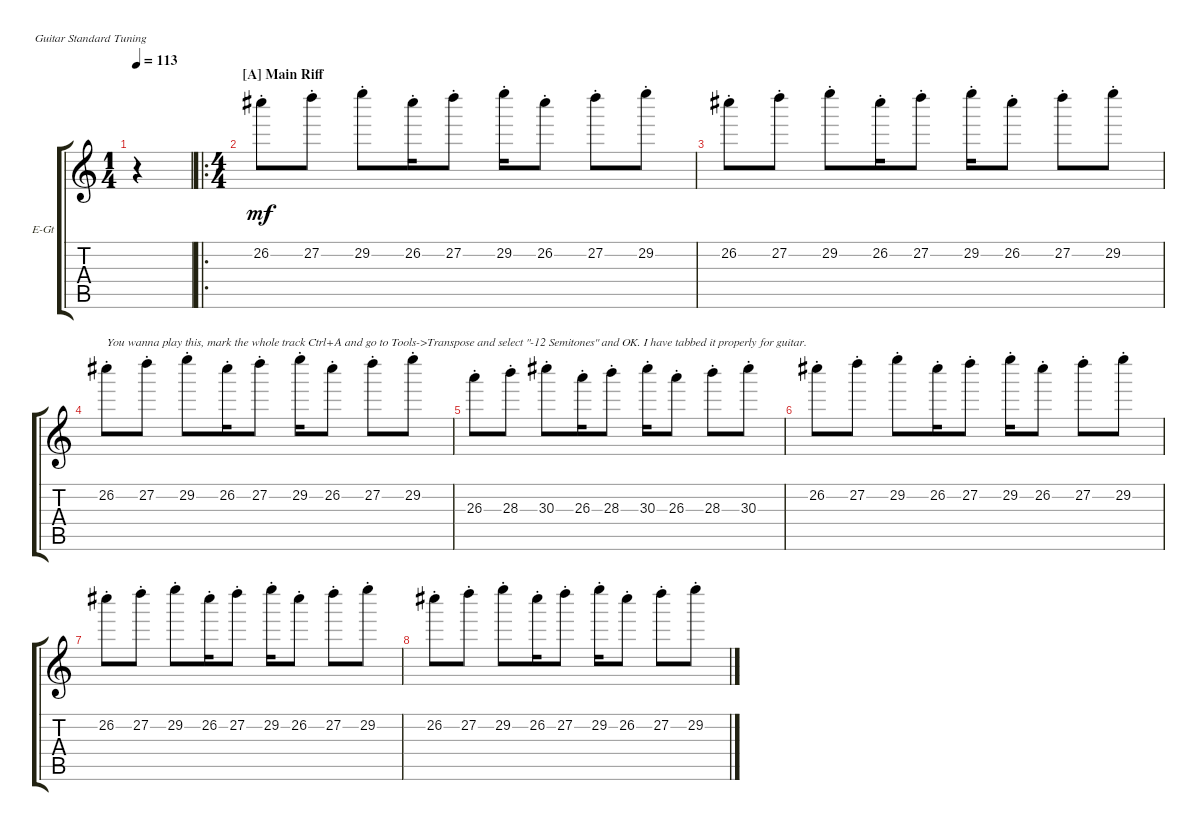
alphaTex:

\defaultSystemsLayout 4
\bracketExtendMode groupsimilarinstruments
\firstSystemTrackNameOrientation horizontal
\otherSystemsTrackNameOrientation horizontal
\track ("Harmonic Rhythm" "E-Gt") {instrument distortionguitar}
\staff {score tabs}
\tuning (E4 B3 G3 D3 A2 E2)
\ts (1 4)
\tempo 113
\clef g2
\ks c
r.4{dy mf instrument distortionguitar} |
\ro
\ts (4 4)
\section ("A" "Main Riff")
\scale
0.485477 26.2{st}.8 27.2{st}.8 29.2{st}.8 26.2{st}.16 27.2{st}.8 29.2{st}.16 26.2{st}.8 27.2{st}.8 29.2{st}.8 |
\scale
0.257261 26.2{st}.8 27.2{st}.8 29.2{st}.8 26.2{st}.16 27.2{st}.8 29.2{st}.16 26.2{st}.8 27.2{st}.8 29.2{st}.8 |
\scale
0.257261 26.2{st}.8{txt "You wanna play this, mark the whole track Ctrl+A and go to Tools->Transpose and select \"-12 Semitones\" and OK. I have tabbed it properly for guitar."} 27.2{st}.8 29.2{st}.8 26.2{st}.16 27.2{st}.8 29.2{st}.16 26.2{st}.8 27.2{st}.8 29.2{st}.8 |
\scale
0.313131 26.3{st}.8 28.3{st}.8 30.3{st}.8 26.3{st}.16 28.3{st}.8 30.3{st}.16 26.3{st}.8 28.3{st}.8 30.3{st}.8 |
\scale
0.373737 26.2{st}.8 27.2{st}.8 29.2{st}.8 26.2{st}.16 27.2{st}.8 29.2{st}.16 26.2{st}.8 27.2{st}.8 29.2{st}.8 |
\scale
0.313131 26.2{st}.8 27.2{st}.8 29.2{st}.8 26.2{st}.16 27.2{st}.8 29.2{st}.16 26.2{st}.8 27.2{st}.8 29.2{st}.8 |
\scale
0.333333 26.2{st}.8 27.2{st}.8 29.2{st}.8 26.2{st}.16 27.2{st}.8 29.2{st}.16 26.2{st}.8 27.2{st}.8 29.2{st}.8
